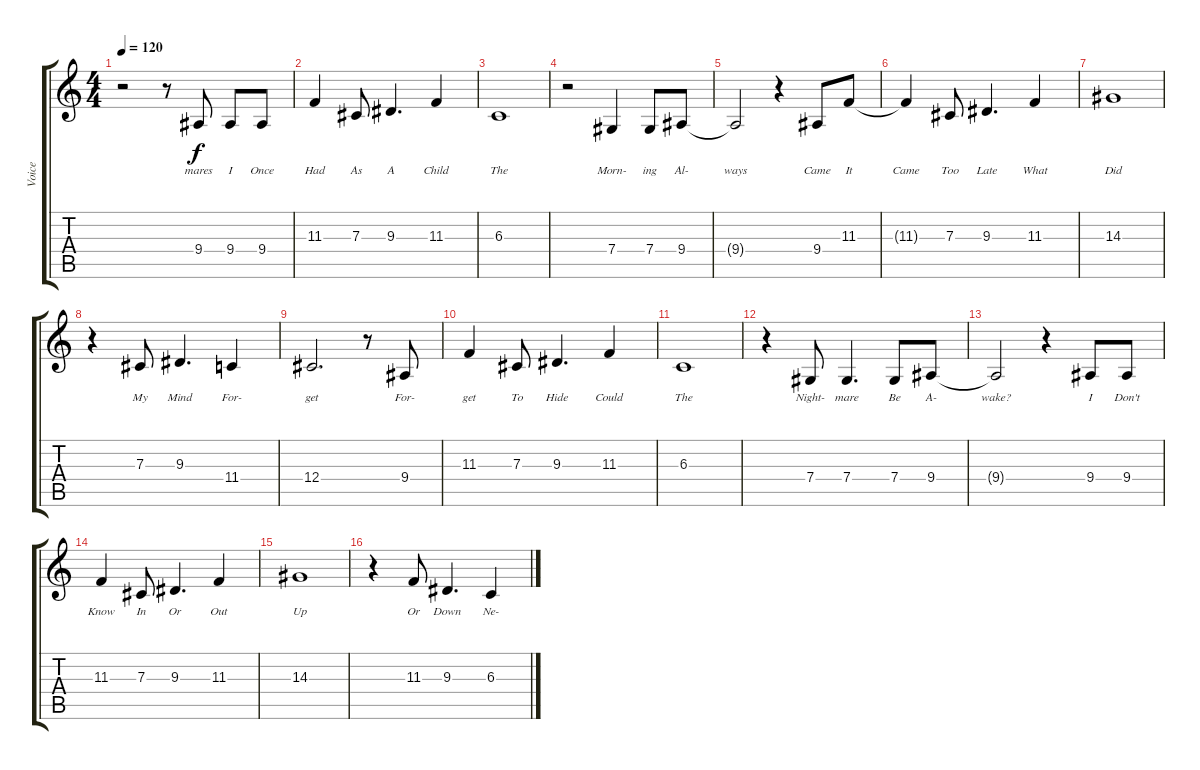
\track ("Voice" "Voice") {instrument clarinet}
\staff {score tabs}
\tuning (Eb4 Bb3 Gb3 Db3 Ab2 Eb2) {hide}
\ts (4 4)
\tempo 120
\clef g2
\ks c
r.2{dy f} r.8 9.4.8{lyrics (0 "mares") lyrics (1 "") lyrics (2 "") lyrics (3 "") lyrics (4 "")} 9.4.8{lyrics (0 "I") lyrics (1 "") lyrics (2 "") lyrics (3 "") lyrics (4 "")} 9.4.8{lyrics (0 "Once") lyrics (1 "") lyrics (2 "") lyrics (3 "") lyrics (4 "")} |
11.3.4{lyrics (0 "Had") lyrics (1 "") lyrics (2 "") lyrics (3 "") lyrics (4 "")} 7.3.8{lyrics (0 "As") lyrics (1 "") lyrics (2 "") lyrics (3 "") lyrics (4 "")} 9.3.4{d lyrics (0 "A") lyrics (1 "") lyrics (2 "") lyrics (3 "") lyrics (4 "")} 11.3.4{lyrics (0 "Child") lyrics (1 "") lyrics (2 "") lyrics (3 "") lyrics (4 "")} |
6.3.1{lyrics (0 "The") lyrics (1 "") lyrics (2 "") lyrics (3 "") lyrics (4 "")} |
r.2 7.4.4{lyrics (0 "Morn-") lyrics (1 "") lyrics (2 "") lyrics (3 "") lyrics (4 "")} 7.4.8{lyrics (0 "ing") lyrics (1 "") lyrics (2 "") lyrics (3 "") lyrics (4 "")} 9.4.8{lyrics (0 "Al-") lyrics (1 "") lyrics (2 "") lyrics (3 "") lyrics (4 "")} |
9.4{t}.2{lyrics (0 "ways") lyrics (1 "") lyrics (2 "") lyrics (3 "") lyrics (4 "")} r.4 9.4.8{lyrics (0 "Came") lyrics (1 "") lyrics (2 "") lyrics (3 "") lyrics (4 "")} 11.3.8{lyrics (0 "It") lyrics (1 "") lyrics (2 "") lyrics (3 "") lyrics (4 "")} |
11.3{t}.4{lyrics (0 "Came") lyrics (1 "") lyrics (2 "") lyrics (3 "") lyrics (4 "")} 7.3.8{lyrics (0 "Too") lyrics (1 "") lyrics (2 "") lyrics (3 "") lyrics (4 "")} 9.3.4{d lyrics (0 "Late") lyrics (1 "") lyrics (2 "") lyrics (3 "") lyrics (4 "")} 11.3.4{lyrics (0 "What") lyrics (1 "") lyrics (2 "") lyrics (3 "") lyrics (4 "")} |
14.3.1{lyrics (0 "Did") lyrics (1 "") lyrics (2 "") lyrics (3 "") lyrics (4 "")} |
r.4 7.3.8{lyrics (0 "My") lyrics (1 "") lyrics (2 "") lyrics (3 "") lyrics (4 "")} 9.3.4{d lyrics (0 "Mind") lyrics (1 "") lyrics (2 "") lyrics (3 "") lyrics (4 "")} 11.4.4{lyrics (0 "For-") lyrics (1 "") lyrics (2 "") lyrics (3 "") lyrics (4 "")} |
12.4.2{d lyrics (0 "get") lyrics (1 "") lyrics (2 "") lyrics (3 "") lyrics (4 "")} r.8 9.4.8{lyrics (0 "For-") lyrics (1 "") lyrics (2 "") lyrics (3 "") lyrics (4 "")} |
11.3.4{lyrics (0 "get") lyrics (1 "") lyrics (2 "") lyrics (3 "") lyrics (4 "")} 7.3.8{lyrics (0 "To") lyrics (1 "") lyrics (2 "") lyrics (3 "") lyrics (4 "")} 9.3.4{d lyrics (0 "Hide") lyrics (1 "") lyrics (2 "") lyrics (3 "") lyrics (4 "")} 11.3.4{lyrics (0 "Could") lyrics (1 "") lyrics (2 "") lyrics (3 "") lyrics (4 "")} |
6.3.1{lyrics (0 "The") lyrics (1 "") lyrics (2 "") lyrics (3 "") lyrics (4 "")} |
r.4 7.4.8{lyrics (0 "Night-") lyrics (1 "") lyrics (2 "") lyrics (3 "") lyrics (4 "")} 7.4.4{d lyrics (0 "mare") lyrics (1 "") lyrics (2 "") lyrics (3 "") lyrics (4 "")} 7.4.8{lyrics (0 "Be") lyrics (1 "") lyrics (2 "") lyrics (3 "") lyrics (4 "")} 9.4.8{lyrics (0 "A-") lyrics (1 "") lyrics (2 "") lyrics (3 "") lyrics (4 "")} |
9.4{t}.2{lyrics (0 "wake?") lyrics (1 "") lyrics (2 "") lyrics (3 "") lyrics (4 "")} r.4 9.4.8{lyrics (0 "I") lyrics (1 "") lyrics (2 "") lyrics (3 "") lyrics (4 "")} 9.4.8{lyrics (0 "Don't") lyrics (1 "") lyrics (2 "") lyrics (3 "") lyrics (4 "")} |
11.3.4{lyrics (0 "Know") lyrics (1 "") lyrics (2 "") lyrics (3 "") lyrics (4 "")} 7.3.8{lyrics (0 "In") lyrics (1 "") lyrics (2 "") lyrics (3 "") lyrics (4 "")} 9.3.4{d lyrics (0 "Or") lyrics (1 "") lyrics (2 "") lyrics (3 "") lyrics (4 "")} 11.3.4{lyrics (0 "Out") lyrics (1 "") lyrics (2 "") lyrics (3 "") lyrics (4 "")} |
14.3.1{lyrics (0 "Up") lyrics (1 "") lyrics (2 "") lyrics (3 "") lyrics (4 "")} |
r.4 11.3.8{lyrics (0 "Or") lyrics (1 "") lyrics (2 "") lyrics (3 "") lyrics (4 "")} 9.3.4{d lyrics (0 "Down") lyrics (1 "") lyrics (2 "") lyrics (3 "") lyrics (4 "")} 6.3.4{lyrics (0 "Ne-") lyrics (1 "") lyrics (2 "") lyrics (3 "") lyrics (4 "")}
